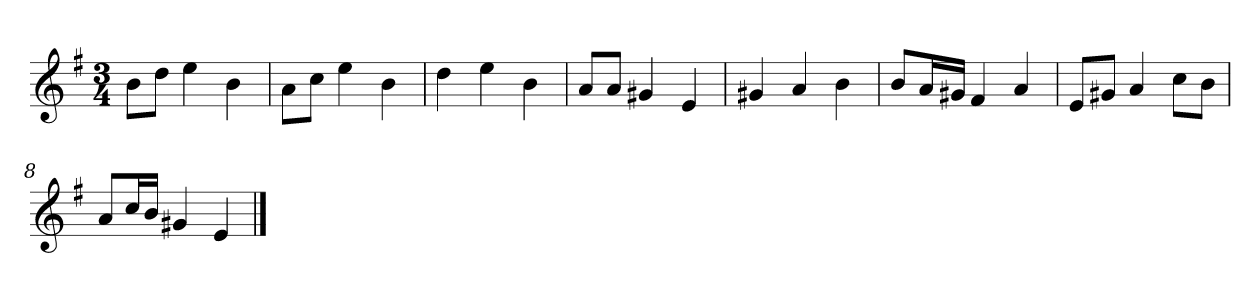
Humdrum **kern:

**kern
*part1
*staff1
*clefG2
*k[f#]
*M3/4
=
8b\L
8dd\J
4ee
4b
=2
8a\L
8cc\J
4ee
4b
=3
4dd
4ee
4b
=4
8a/L
8a/J
4g#X
4e
=5y
4g#X
4a
4b
=6
8b/L
16a/L
16g#X/JJ
4f#
4a
=7
8e/L
8g#X/J
4a
8cc\L
8b\J
=8
8a/L
16cc/L
16b/JJ
4g#X
4e
==
*-
